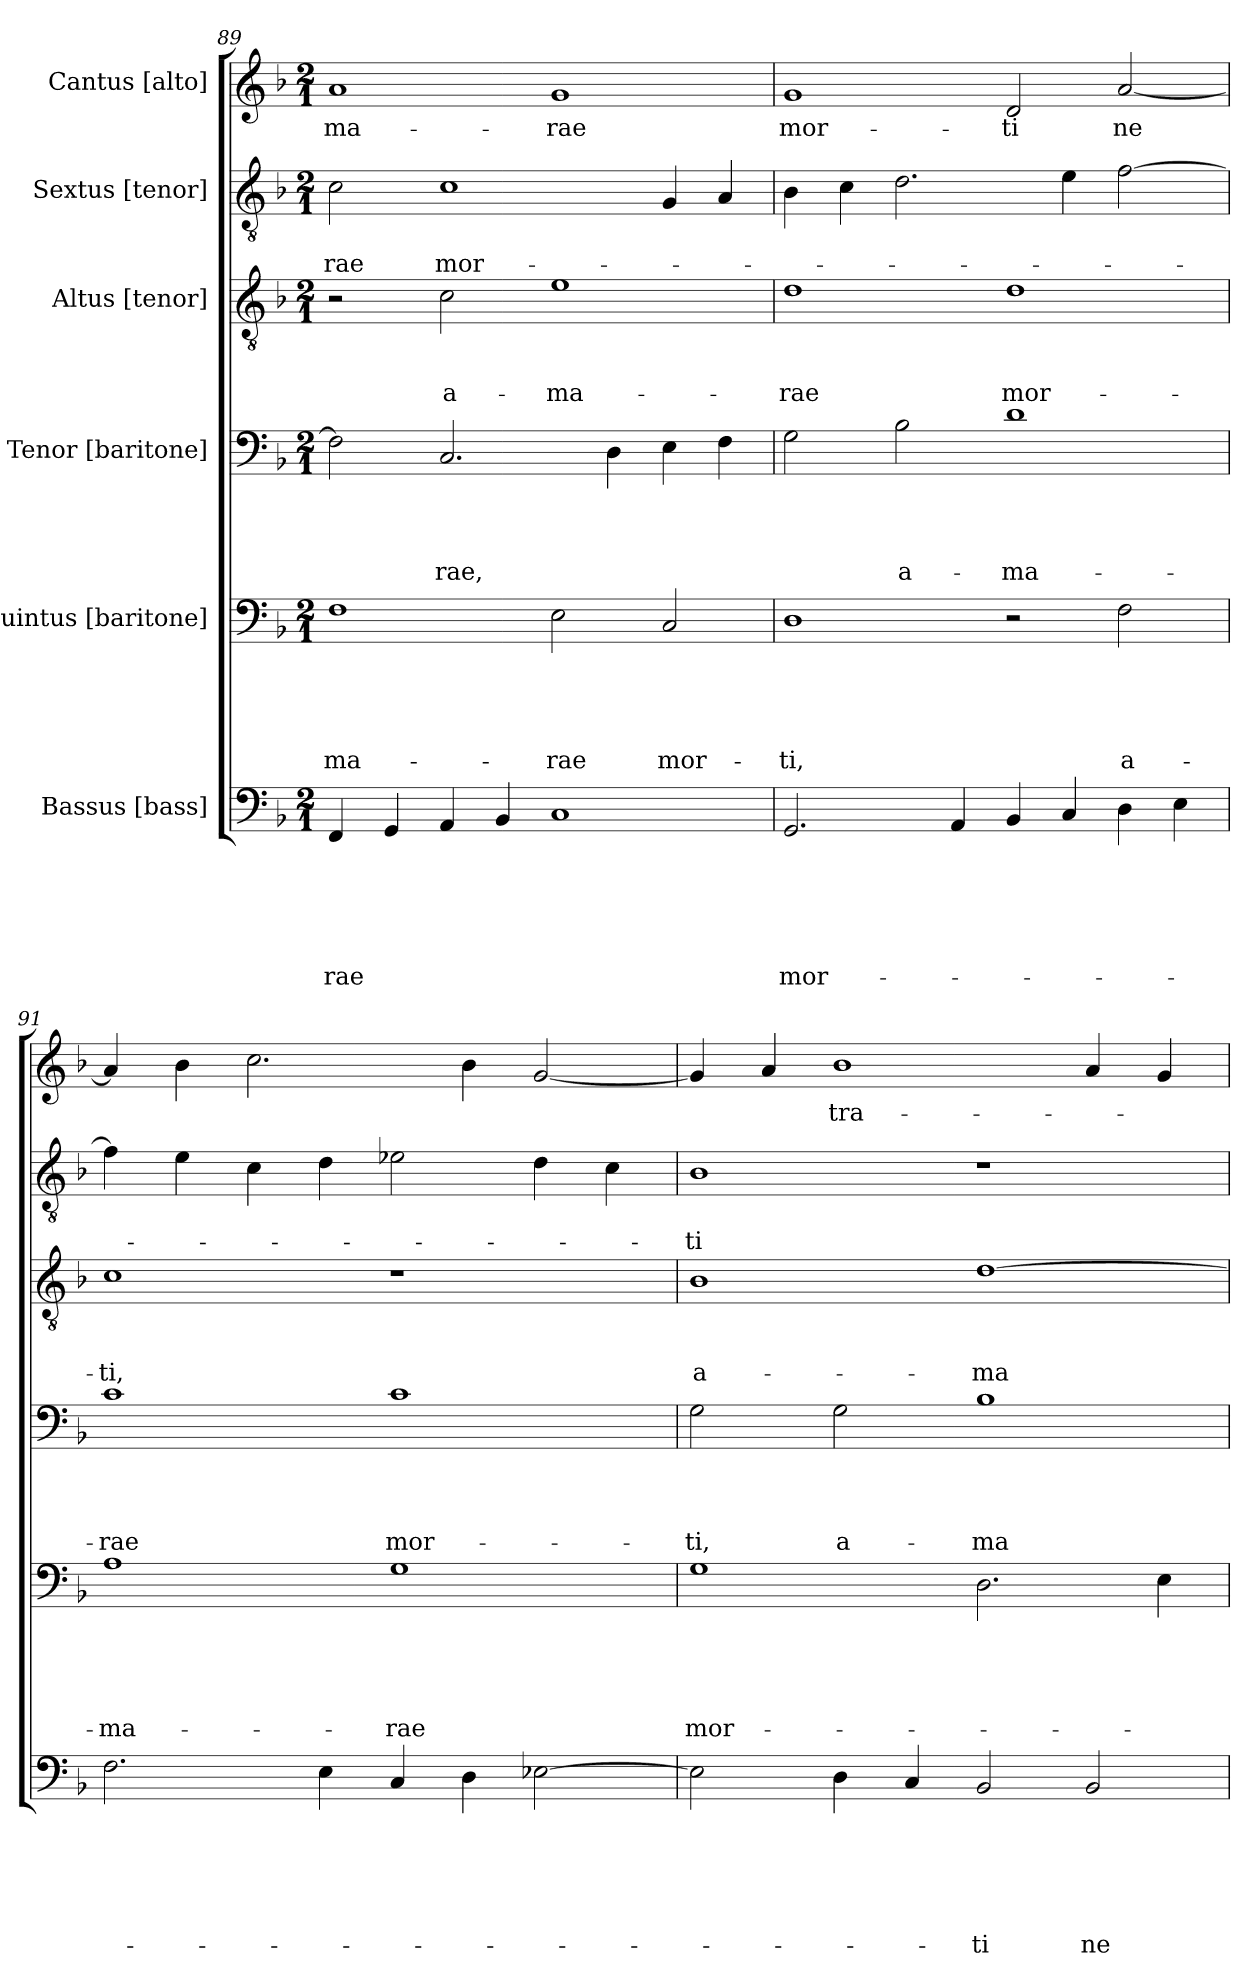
**kern	**text	**text	**text	**text	**text	**text	**kern	**text	**text	**text	**text	**text	**kern	**text	**text	**text	**text	**kern	**text	**text	**text	**kern	**text	**text	**kern	**text
*part6	*part6	*part6	*part6	*part6	*part6	*part6	*part5	*part5	*part5	*part5	*part5	*part5	*part4	*part4	*part4	*part4	*part4	*part3	*part3	*part3	*part3	*part2	*part2	*part2	*part1	*part1
*staff6	*staff6	*staff6	*staff6	*staff6	*staff6	*staff6	*staff5	*staff5	*staff5	*staff5	*staff5	*staff5	*staff4	*staff4	*staff4	*staff4	*staff4	*staff3	*staff3	*staff3	*staff3	*staff2	*staff2	*staff2	*staff1	*staff1
*I"Bassus [bass]	*	*	*	*	*	*	*I"Quintus [baritone]	*	*	*	*	*	*I"Tenor [baritone]	*	*	*	*	*I"Altus [tenor]	*	*	*	*I"Sextus [tenor]	*	*	*I"Cantus [alto]	*
*clefF4	*	*	*	*	*	*	*clefF4	*	*	*	*	*	*clefF4	*	*	*	*	*clefGv2	*	*	*	*clefGv2	*	*	*clefG2	*
*k[b-]	*	*	*	*	*	*	*k[b-]	*	*	*	*	*	*k[b-]	*	*	*	*	*k[b-]	*	*	*	*k[b-]	*	*	*k[b-]	*
*F:	*	*	*	*	*	*	*F:	*	*	*	*	*	*F:	*	*	*	*	*F:	*	*	*	*F:	*	*	*F:	*
*M2/1	*	*	*	*	*	*	*M2/1	*	*	*	*	*	*M2/1	*	*	*	*	*M2/1	*	*	*	*M2/1	*	*	*M2/1	*
=89	=89	=89	=89	=89	=89	=89	=89	=89	=89	=89	=89	=89	=89	=89	=89	=89	=89	=89	=89	=89	=89	=89	=89	=89	=89	=89
!	!	!	!	!	!	!LO:LY:b	!	!	!	!	!	!LO:LY:b	!	!	!	!	!	!	!	!	!	!	!	!LO:LY:b	!	!LO:LY:b
4FF/	.	.	.	.	.	-rae	1F	.	.	.	.	-ma-	2F\]	.	.	.	.	2r	.	.	.	2c\	.	-rae	1a	-ma-
4GG/	.	.	.	.	.	.	.	.	.	.	.	.	.	.	.	.	.	.	.	.	.	.	.	.	.	.
!	!	!	!	!	!	!	!	!	!	!	!	!	!	!	!	!	!LO:LY:b	!	!	!	!LO:LY:b	!	!	!LO:LY:b	!	!
4AA/	.	.	.	.	.	.	.	.	.	.	.	.	2.C/	.	.	.	-rae,	2c\	.	.	a-	1c	.	mor-	.	.
4BB-/	.	.	.	.	.	.	.	.	.	.	.	.	.	.	.	.	.	.	.	.	.	.	.	.	.	.
!	!	!	!	!	!	!	!	!	!	!	!	!LO:LY:b	!	!	!	!	!	!	!	!	!LO:LY:b	!	!	!	!	!LO:LY:b
1C	.	.	.	.	.	.	2E\	.	.	.	.	-rae	.	.	.	.	.	1e	.	.	-ma-	.	.	.	1g	-rae
.	.	.	.	.	.	.	.	.	.	.	.	.	4D\	.	.	.	.	.	.	.	.	.	.	.	.	.
!	!	!	!	!	!	!	!	!	!	!	!	!LO:LY:b	!	!	!	!	!	!	!	!	!	!	!	!	!	!
.	.	.	.	.	.	.	2C/	.	.	.	.	mor-	4E\	.	.	.	.	.	.	.	.	4G/	.	.	.	.
.	.	.	.	.	.	.	.	.	.	.	.	.	4F\	.	.	.	.	.	.	.	.	4A/	.	.	.	.
!!LO:PB:g=z
=90	=90	=90	=90	=90	=90	=90	=90	=90	=90	=90	=90	=90	=90	=90	=90	=90	=90	=90	=90	=90	=90	=90	=90	=90	=90	=90
!	!	!	!	!	!	!LO:LY:b	!	!	!	!	!	!LO:LY:b	!	!	!	!	!	!	!	!	!LO:LY:b	!	!	!	!	!LO:LY:b
2.GG/	.	.	.	.	.	mor-	1D	.	.	.	.	-ti,	2G\	.	.	.	.	1d	.	.	-rae	4B-\	.	.	1g	mor-
.	.	.	.	.	.	.	.	.	.	.	.	.	.	.	.	.	.	.	.	.	.	4c\	.	.	.	.
!	!	!	!	!	!	!	!	!	!	!	!	!	!	!	!	!	!LO:LY:b	!	!	!	!	!	!	!	!	!
.	.	.	.	.	.	.	.	.	.	.	.	.	2B-\	.	.	.	a-	.	.	.	.	2.d\	.	.	.	.
4AA/	.	.	.	.	.	.	.	.	.	.	.	.	.	.	.	.	.	.	.	.	.	.	.	.	.	.
!	!	!	!	!	!	!	!	!	!	!	!	!	!	!	!	!	!LO:LY:b	!	!	!	!LO:LY:b	!	!	!	!	!LO:LY:b
4BB-/	.	.	.	.	.	.	2r	.	.	.	.	.	1d	.	.	.	-ma-	1d	.	.	mor-	.	.	.	2d/	-ti
4C/	.	.	.	.	.	.	.	.	.	.	.	.	.	.	.	.	.	.	.	.	.	4e\	.	.	.	.
!	!	!	!	!	!	!	!	!	!	!	!	!LO:LY:b	!	!	!	!	!	!	!	!	!	!	!	!	!	!LO:LY:b
4D\	.	.	.	.	.	.	2F\	.	.	.	.	a-	.	.	.	.	.	.	.	.	.	[>2f\	.	.	[<2a/	ne
4E\	.	.	.	.	.	.	.	.	.	.	.	.	.	.	.	.	.	.	.	.	.	.	.	.	.	.
=91	=91	=91	=91	=91	=91	=91	=91	=91	=91	=91	=91	=91	=91	=91	=91	=91	=91	=91	=91	=91	=91	=91	=91	=91	=91	=91
!	!	!	!	!	!	!	!	!	!	!	!	!LO:LY:b	!	!	!	!	!LO:LY:b	!	!	!	!LO:LY:b	!	!	!	!	!
2.F\	.	.	.	.	.	.	1A	.	.	.	.	-ma-	1c	.	.	.	-rae	1c	.	.	-ti,	4f\]	.	.	4a/]	.
.	.	.	.	.	.	.	.	.	.	.	.	.	.	.	.	.	.	.	.	.	.	4e\	.	.	4b-\	.
.	.	.	.	.	.	.	.	.	.	.	.	.	.	.	.	.	.	.	.	.	.	4c\	.	.	2.cc\	.
4E\	.	.	.	.	.	.	.	.	.	.	.	.	.	.	.	.	.	.	.	.	.	4d\	.	.	.	.
!	!	!	!	!	!	!	!	!	!	!	!	!LO:LY:b	!	!	!	!	!LO:LY:b	!	!	!	!	!	!	!	!	!
4C/	.	.	.	.	.	.	1G	.	.	.	.	-rae	1c	.	.	.	mor-	1r	.	.	.	2e-X\	.	.	.	.
4D\	.	.	.	.	.	.	.	.	.	.	.	.	.	.	.	.	.	.	.	.	.	.	.	.	4b-\	.
[>2E-X\	.	.	.	.	.	.	.	.	.	.	.	.	.	.	.	.	.	.	.	.	.	4d\	.	.	[<2g/	.
.	.	.	.	.	.	.	.	.	.	.	.	.	.	.	.	.	.	.	.	.	.	4c\	.	.	.	.
=92	=92	=92	=92	=92	=92	=92	=92	=92	=92	=92	=92	=92	=92	=92	=92	=92	=92	=92	=92	=92	=92	=92	=92	=92	=92	=92
!	!	!	!	!	!	!	!	!	!	!	!	!LO:LY:b	!	!	!	!	!LO:LY:b	!	!	!	!LO:LY:b:rj	!	!	!LO:LY:b	!	!
2E-\]	.	.	.	.	.	.	1G	.	.	.	.	mor-	2G\	.	.	.	-ti,	1B-	.	.	a-	1B-	.	-ti	4g/]	.
.	.	.	.	.	.	.	.	.	.	.	.	.	.	.	.	.	.	.	.	.	.	.	.	.	4a/	.
!	!	!	!	!	!	!	!	!	!	!	!	!	!	!	!	!	!LO:LY:b	!	!	!	!	!	!	!	!	!LO:LY:b
4D\	.	.	.	.	.	.	.	.	.	.	.	.	2G\	.	.	.	a-	.	.	.	.	.	.	.	1b-	tra-
4C/	.	.	.	.	.	.	.	.	.	.	.	.	.	.	.	.	.	.	.	.	.	.	.	.	.	.
!	!	!	!	!	!	!LO:LY:b	!	!	!	!	!	!	!	!	!	!	!LO:LY:b	!	!	!	!LO:LY:b	!	!	!	!	!
2BB-/	.	.	.	.	.	-ti	2.D\	.	.	.	.	.	1B-	.	.	.	-ma-	[>1d	.	.	-ma-	1r	.	.	.	.
!	!	!	!	!	!	!LO:LY:b	!	!	!	!	!	!	!	!	!	!	!	!	!	!	!	!	!	!	!	!
2BB-/	.	.	.	.	.	ne	.	.	.	.	.	.	.	.	.	.	.	.	.	.	.	.	.	.	4a/	.
.	.	.	.	.	.	.	4E\	.	.	.	.	.	.	.	.	.	.	.	.	.	.	.	.	.	4g/	.
=	=	=	=	=	=	=	=	=	=	=	=	=	=	=	=	=	=	=	=	=	=	=	=	=	=	=
*-	*-	*-	*-	*-	*-	*-	*-	*-	*-	*-	*-	*-	*-	*-	*-	*-	*-	*-	*-	*-	*-	*-	*-	*-	*-	*-
